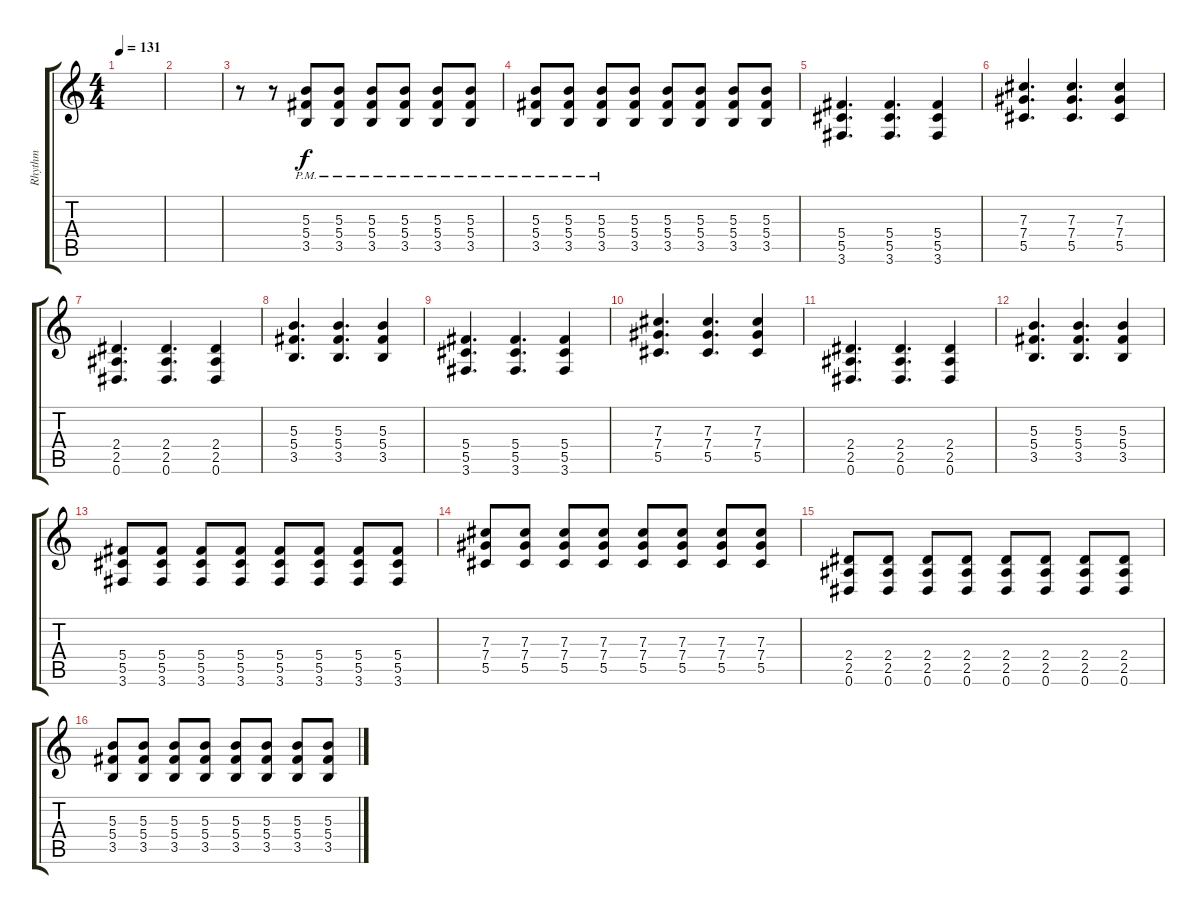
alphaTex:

\track ("Rhythm" "Rhythm") {instrument distortionguitar}
\staff {score tabs}
\tuning (Eb4 Bb3 Gb3 Db3 Ab2 Eb2) {hide}
\ts (4 4)
\tempo 131
\clef g2
\ks c
|
|
r.8 r.8 (5.3{pm} 5.4{pm} 3.5{pm}).8 (5.3{pm} 5.4{pm} 3.5{pm}).8 (5.3{pm} 5.4{pm} 3.5{pm}).8 (5.3{pm} 5.4{pm} 3.5{pm}).8 (5.3{pm} 5.4{pm} 3.5{pm}).8 (5.3{pm} 5.4{pm} 3.5{pm}).8 |
(5.3{pm} 5.4{pm} 3.5{pm}).8 (5.3{pm} 5.4{pm} 3.5{pm}).8 (5.3{pm} 5.4 3.5).8 (5.3 5.4 3.5).8 (5.3 5.4 3.5).8 (5.3 5.4 3.5).8 (5.3 5.4 3.5).8 (5.3 5.4 3.5).8 |
(5.4 5.5 3.6).4{d} (5.4 5.5 3.6).4{d} (5.4 5.5 3.6).4 |
(7.3 7.4 5.5).4{d} (7.3 7.4 5.5).4{d} (7.3 7.4 5.5).4 |
(2.4 2.5 0.6).4{d} (2.4 2.5 0.6).4{d} (2.4 2.5 0.6).4 |
(5.3 5.4 3.5).4{d} (5.3 5.4 3.5).4{d} (5.3 5.4 3.5).4 |
(5.4 5.5 3.6).4{d} (5.4 5.5 3.6).4{d} (5.4 5.5 3.6).4 |
(7.3 7.4 5.5).4{d} (7.3 7.4 5.5).4{d} (7.3 7.4 5.5).4 |
(2.4 2.5 0.6).4{d} (2.4 2.5 0.6).4{d} (2.4 2.5 0.6).4 |
(5.3 5.4 3.5).4{d} (5.3 5.4 3.5).4{d} (5.3 5.4 3.5).4 |
(5.4 5.5 3.6).8 (5.4 5.5 3.6).8 (5.4 5.5 3.6).8 (5.4 5.5 3.6).8 (5.4 5.5 3.6).8 (5.4 5.5 3.6).8 (5.4 5.5 3.6).8 (5.4 5.5 3.6).8 |
(7.3 7.4 5.5).8 (7.3 7.4 5.5).8 (7.3 7.4 5.5).8 (7.3 7.4 5.5).8 (7.3 7.4 5.5).8 (7.3 7.4 5.5).8 (7.3 7.4 5.5).8 (7.3 7.4 5.5).8 |
(2.4 2.5 0.6).8 (2.4 2.5 0.6).8 (2.4 2.5 0.6).8 (2.4 2.5 0.6).8 (2.4 2.5 0.6).8 (2.4 2.5 0.6).8 (2.4 2.5 0.6).8 (2.4 2.5 0.6).8 |
(5.3 5.4 3.5).8 (5.3 5.4 3.5).8 (5.3 5.4 3.5).8 (5.3 5.4 3.5).8 (5.3 5.4 3.5).8 (5.3 5.4 3.5).8 (5.3 5.4 3.5).8 (5.3 5.4 3.5).8
